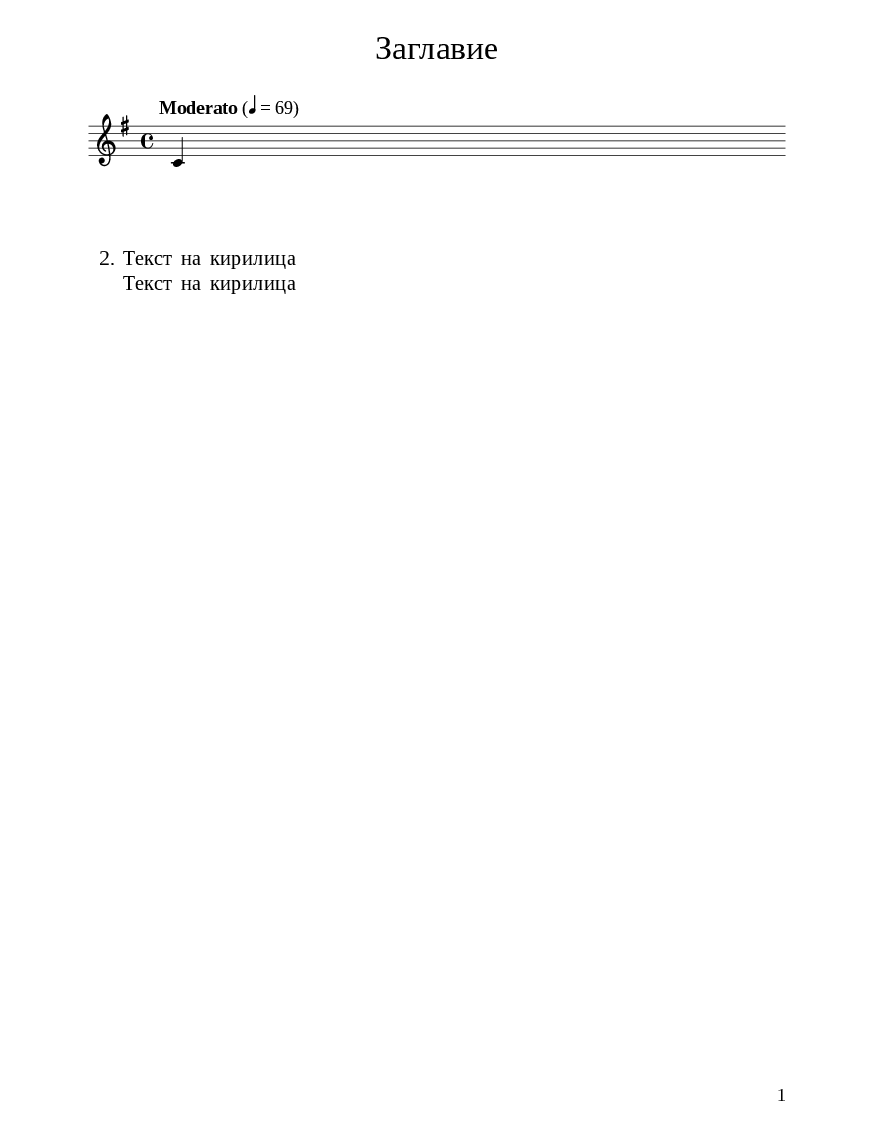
\version "2.24.2"

% include paper part and global functions
\include "include/globals.ily"

\bookpart {
  \include "include/bookpart-paper.ily"
  \score {
    \include "include/score-layout.ily"

    \new Voice \relative c' {
      \clef treble
      \key g \major
      \time 4/4
      \tempoFunc "Moderato" 4 "69"
      \autoBeamOff
      c % notes here
    }

    \addlyrics {}

    \header {
      title = \titleFunc "Заглавие" "Zaglavie"
    }

    \midi{}

  } % score

  \markup \fontsize #bgCoupletFontSize {
    \hspace #1
    \override #`(baseline-skip . ,bgCoupletBaselineSkip)
    \column {
      \line { 2. Текст на кирилица }
      \line {   "   " Текст на кирилица }
    }

  } % markup

  % include foreign translation(s) of the song
  

} % bookpart

% Più mosso
%
